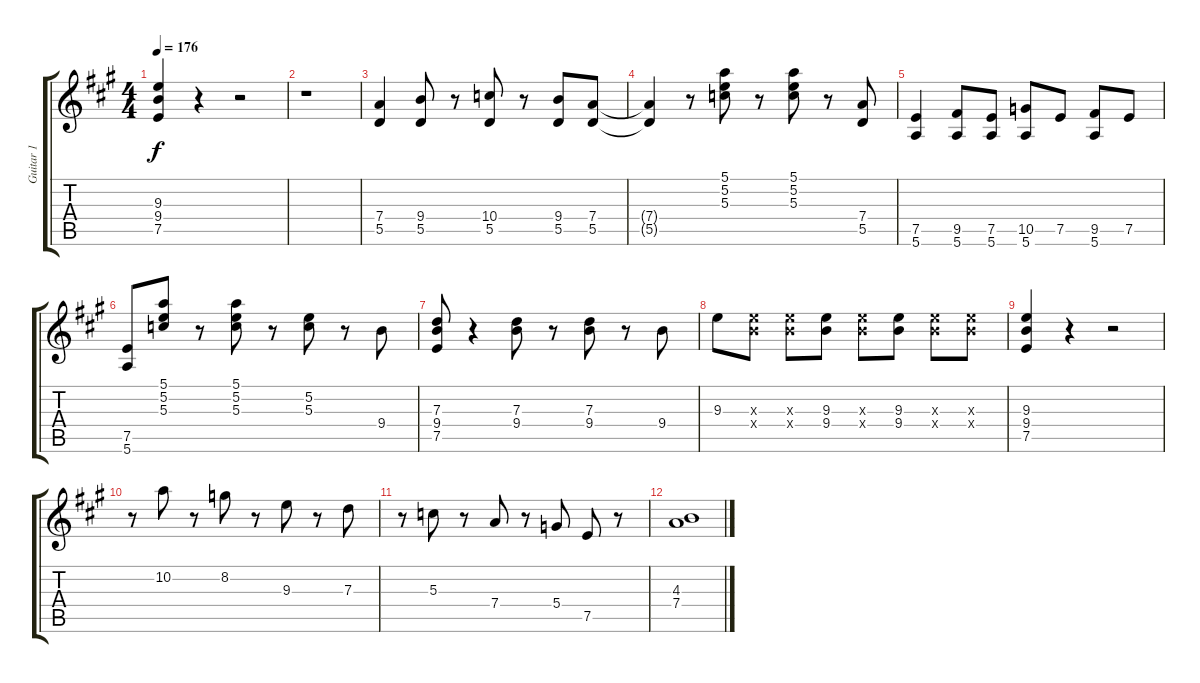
\track ("Guitar 1" "Guitar 1") {instrument distortionguitar}
\staff {score tabs}
\tuning (E4 B3 G3 D3 A2 E2) {hide}
\ts (4 4)
\tempo 176
\clef g2
\ks a
(9.3 9.4 7.5).4{dy f} r.4 r.2 |
r.1 |
(7.4 5.5).4 (9.4 5.5).8 r.8 (10.4 5.5).8 r.8 (9.4 5.5).8 (7.4 5.5).8 |
(7.4{t} 5.5{t}).4 r.8 (5.1 5.2 5.3).8 r.8 (5.1 5.2 5.3).8 r.8 (7.4 5.5).8 |
(7.5 5.6).4 (9.5 5.6).8 (7.5 5.6).8 (10.5 5.6).8 7.5.8 (9.5 5.6).8 7.5.8 |
(7.5 5.6).8 (5.1 5.2 5.3).8 r.8 (5.1 5.2 5.3).8 r.8 (5.2 5.3).8 r.8 9.4.8 |
(7.3 9.4 7.5).8 r.4 (7.3 9.4).8 r.8 (7.3 9.4).8 r.8 9.4.8 |
9.3.8 (9.3{x} 9.4{x}).8 (9.3{x} 9.4{x}).8 (9.3 9.4).8 (9.3{x} 9.4{x}).8 (9.3 9.4).8 (9.3{x} 9.4{x}).8 (9.3{x} 9.4{x}).8 |
(9.3 9.4 7.5).4 r.4 r.2 |
r.8 10.2.8 r.8 8.2.8 r.8 9.3.8 r.8 7.3.8 |
r.8 5.3.8 r.8 7.4.8 r.8 5.4.8 7.5.8 r.8 |
(4.3 7.4).1
